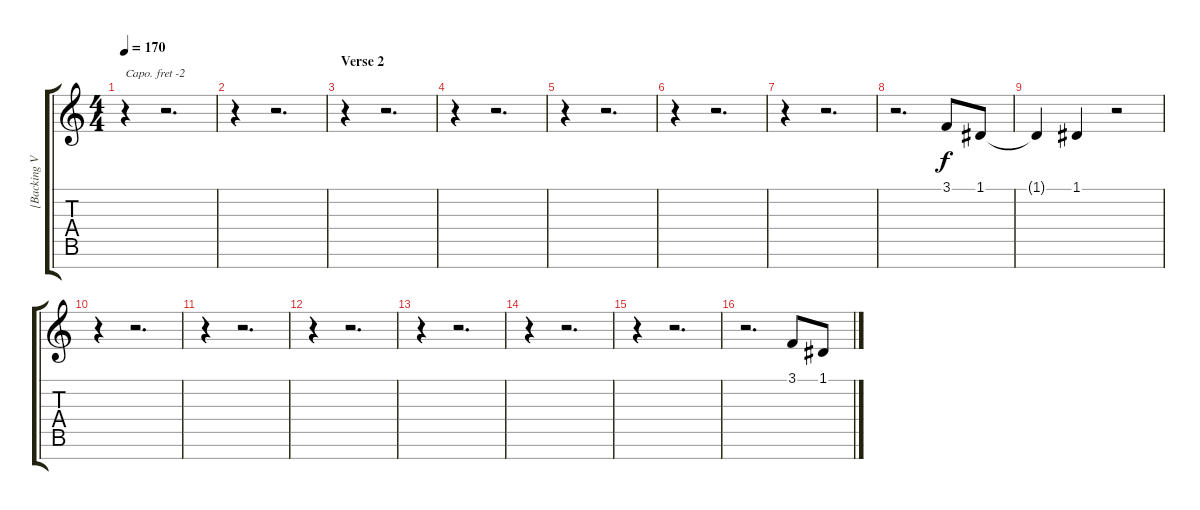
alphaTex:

\track ("[Backing Vocals] - Mike Dirnt" "[Backing V") {instrument clarinet}
\staff {score tabs}
\capo -2
\tuning (E4 B3 G3 D3 A2 E2 B1) {hide}
\ts (4 4)
\tempo 170
\clef g2
\ks c
r.4{dy f} r.2{d} |
r.4 r.2{d} |
\section ("" "Verse 2")
r.4 r.2{d} |
r.4 r.2{d} |
r.4 r.2{d} |
r.4 r.2{d} |
r.4 r.2{d} |
r.2{d} 3.1.8 1.1.8 |
1.1{t}.4 1.1.4 r.2 |
r.4 r.2{d} |
r.4 r.2{d} |
r.4 r.2{d} |
r.4 r.2{d} |
r.4 r.2{d} |
r.4 r.2{d} |
r.2{d} 3.1.8 1.1.8
